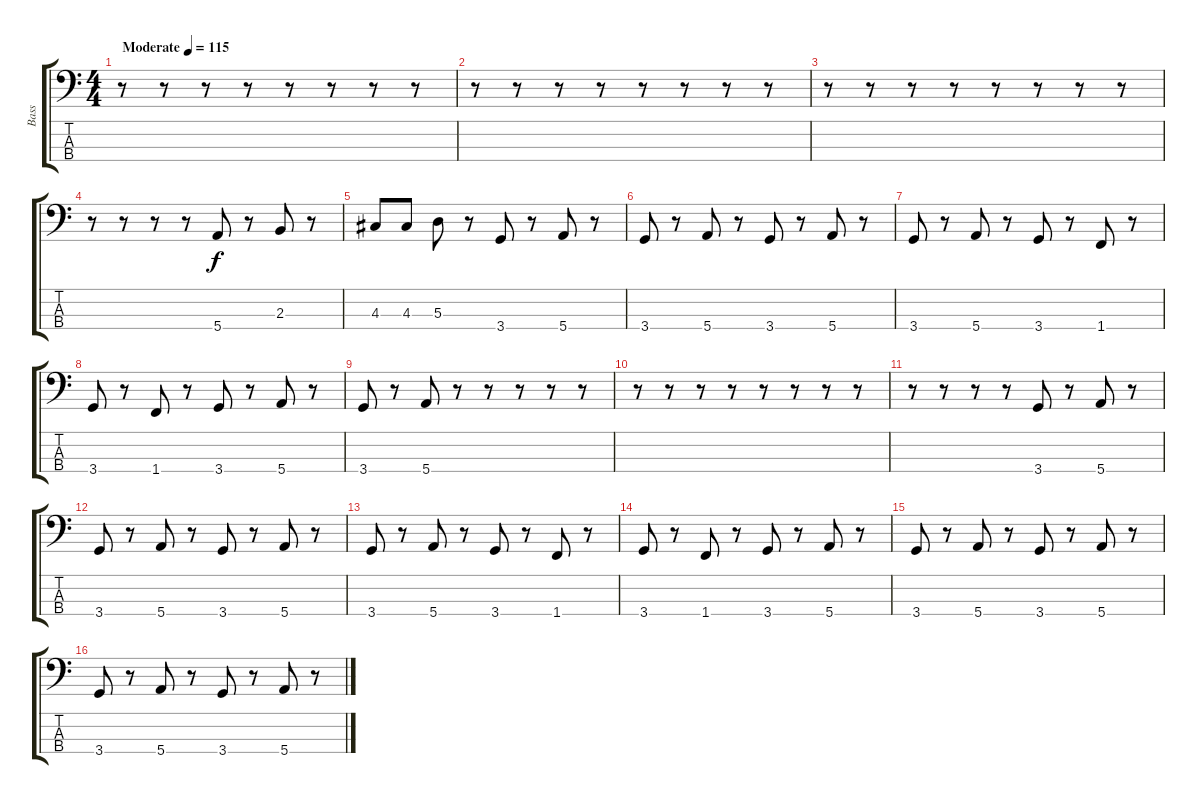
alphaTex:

\track ("Bass" "Bass") {instrument electricbassfinger}
\staff {score tabs}
\tuning (G2 D2 A1 E1) {hide}
\ts (4 4)
\tempo (115 "Moderate")
\clef f4
\ks c
r.8{dy f instrument electricbassfinger} r.8 r.8 r.8 r.8 r.8 r.8 r.8 |
r.8 r.8 r.8 r.8 r.8 r.8 r.8 r.8 |
r.8 r.8 r.8 r.8 r.8 r.8 r.8 r.8 |
r.8 r.8 r.8 r.8 5.4.8 r.8 2.3.8 r.8 |
4.3.8 4.3.8 5.3.8 r.8 3.4.8 r.8 5.4.8 r.8 |
3.4.8 r.8 5.4.8 r.8 3.4.8 r.8 5.4.8 r.8 |
3.4.8 r.8 5.4.8 r.8 3.4.8 r.8 1.4.8 r.8 |
3.4.8 r.8 1.4.8 r.8 3.4.8 r.8 5.4.8 r.8 |
3.4.8 r.8 5.4.8 r.8 r.8 r.8 r.8 r.8 |
r.8 r.8 r.8 r.8 r.8 r.8 r.8 r.8 |
r.8 r.8 r.8 r.8 3.4.8 r.8 5.4.8 r.8 |
3.4.8 r.8 5.4.8 r.8 3.4.8 r.8 5.4.8 r.8 |
3.4.8 r.8 5.4.8 r.8 3.4.8 r.8 1.4.8 r.8 |
3.4.8 r.8 1.4.8 r.8 3.4.8 r.8 5.4.8 r.8 |
3.4.8 r.8 5.4.8 r.8 3.4.8 r.8 5.4.8 r.8 |
3.4.8 r.8 5.4.8 r.8 3.4.8 r.8 5.4.8 r.8
